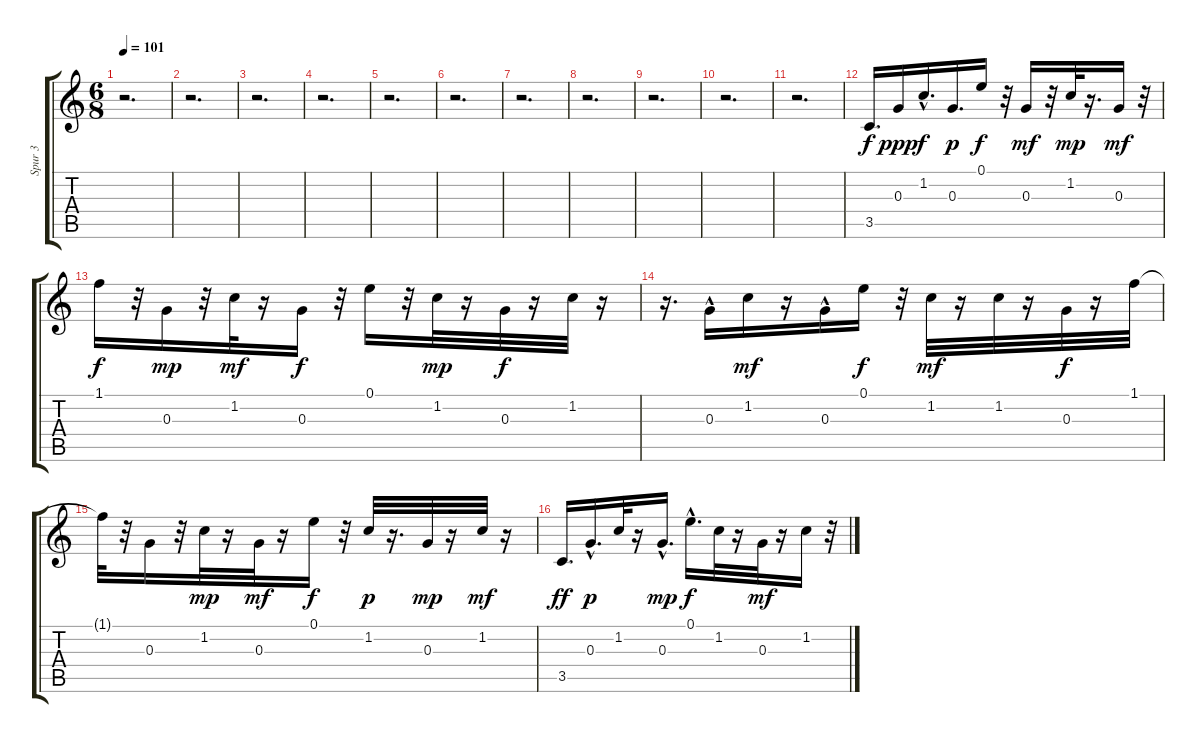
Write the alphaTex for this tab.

\track ("Spur 3" "Spur 3") {instrument acousticguitarsteel}
\staff {score tabs}
\tuning (E4 B3 G3 D3 A2 E2) {hide}
\ts (6 8)
\tempo 101
\clef g2
\ks c
r.2{d dy f} |
r.2{d} |
r.2{d} |
r.2{d} |
r.2{d} |
r.2{d} |
r.2{d} |
r.2{d} |
r.2{d} |
r.2{d} |
r.2{d} |
3.5.16{d} 0.3.16{dy ppp} 1.2{hac}.16{d dy f} 0.3.16{d dy p} 0.1.16{dy f} r.32 0.3.16{dy mf} r.32 1.2.32{dy mp} r.16{d} 0.3.16{dy mf} r.32 |
1.1.16{dy f} r.32 0.3.16{dy mp} r.32 1.2.32{dy mf} r.16 0.3.16{dy f} r.32 0.1.16 r.32 1.2.32{dy mp} r.16 0.3.32{dy f} r.16 1.2.32 r.16 |
r.16{d} 0.3{hac}.16 1.2.16{dy mf} r.16 0.3{hac}.16 0.1.16{dy f} r.32 1.2.32{dy mf} r.16 1.2.32 r.16 0.3.32{dy f} r.16 1.1.32 |
1.1{t}.32 r.32 0.3.16 r.32 1.2.32{dy mp} r.16 0.3.32{dy mf} r.16 0.1.16{dy f} r.32 1.2.32{dy p} r.16{d} 0.3.32{dy mp} r.16 1.2.32{dy mf} r.16 |
3.5.16{d dy ff} 0.3{hac}.16{d dy p} 1.2.32 r.16 0.3{hac}.16{d dy mp} 0.1{hac}.16{d dy f} 1.2.32 r.16 0.3.32{dy mf} r.16 1.2.16 r.32
